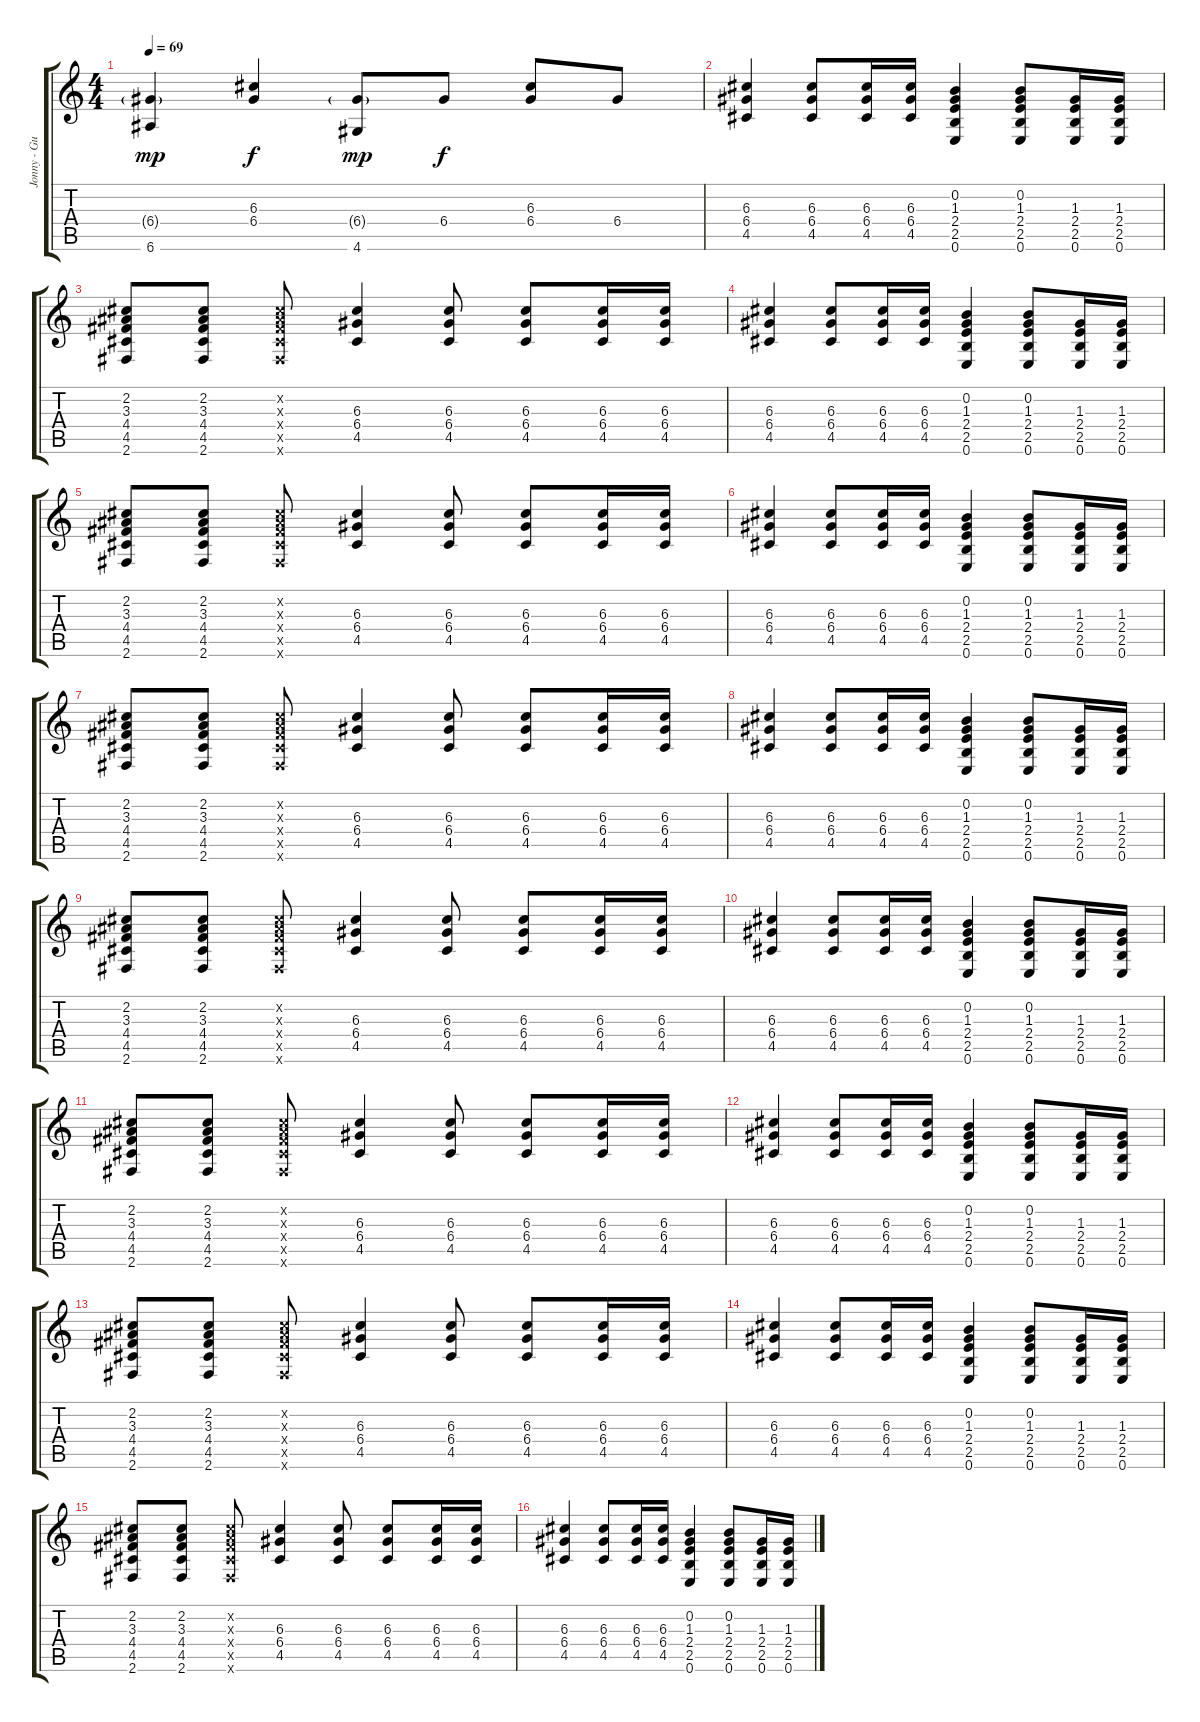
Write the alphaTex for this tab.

\track ("Jonny - Guitar" "Jonny - Gu") {instrument electricguitarjazz}
\staff {score tabs}
\tuning (E4 B3 G3 D3 A2 E2) {hide}
\ts (4 4)
\tempo 69
\clef g2
\ks c
(6.4{g} 6.6).4{dy mp} (6.3 6.4).4{dy f} (6.4{g} 4.6).8{dy mp} 6.4.8{dy f} (6.3 6.4).8 6.4.8 |
(6.3 6.4 4.5).4{volume 15} (6.3 6.4 4.5).8 (6.3 6.4 4.5).16 (6.3 6.4 4.5).16 (0.2 1.3 2.4 2.5 0.6).4 (0.2 1.3 2.4 2.5 0.6).8 (1.3 2.4 2.5 0.6).16 (1.3 2.4 2.5 0.6).16 |
(2.2 3.3 4.4 4.5 2.6).8 (2.2 3.3 4.4 4.5 2.6).8 (2.2{x} 3.3{x} 4.4{x} 4.5{x} 2.6{x}).8 (6.3 6.4 4.5).4 (6.3 6.4 4.5).8 (6.3 6.4 4.5).8 (6.3 6.4 4.5).16 (6.3 6.4 4.5).16 |
(6.3 6.4 4.5).4 (6.3 6.4 4.5).8 (6.3 6.4 4.5).16 (6.3 6.4 4.5).16 (0.2 1.3 2.4 2.5 0.6).4 (0.2 1.3 2.4 2.5 0.6).8 (1.3 2.4 2.5 0.6).16 (1.3 2.4 2.5 0.6).16 |
(2.2 3.3 4.4 4.5 2.6).8 (2.2 3.3 4.4 4.5 2.6).8 (2.2{x} 3.3{x} 4.4{x} 4.5{x} 2.6{x}).8 (6.3 6.4 4.5).4 (6.3 6.4 4.5).8 (6.3 6.4 4.5).8 (6.3 6.4 4.5).16 (6.3 6.4 4.5).16 |
(6.3 6.4 4.5).4 (6.3 6.4 4.5).8 (6.3 6.4 4.5).16 (6.3 6.4 4.5).16 (0.2 1.3 2.4 2.5 0.6).4 (0.2 1.3 2.4 2.5 0.6).8 (1.3 2.4 2.5 0.6).16 (1.3 2.4 2.5 0.6).16 |
(2.2 3.3 4.4 4.5 2.6).8 (2.2 3.3 4.4 4.5 2.6).8 (2.2{x} 3.3{x} 4.4{x} 4.5{x} 2.6{x}).8 (6.3 6.4 4.5).4 (6.3 6.4 4.5).8 (6.3 6.4 4.5).8 (6.3 6.4 4.5).16 (6.3 6.4 4.5).16 |
(6.3 6.4 4.5).4 (6.3 6.4 4.5).8 (6.3 6.4 4.5).16 (6.3 6.4 4.5).16 (0.2 1.3 2.4 2.5 0.6).4 (0.2 1.3 2.4 2.5 0.6).8 (1.3 2.4 2.5 0.6).16 (1.3 2.4 2.5 0.6).16 |
(2.2 3.3 4.4 4.5 2.6).8 (2.2 3.3 4.4 4.5 2.6).8 (2.2{x} 3.3{x} 4.4{x} 4.5{x} 2.6{x}).8 (6.3 6.4 4.5).4 (6.3 6.4 4.5).8 (6.3 6.4 4.5).8 (6.3 6.4 4.5).16 (6.3 6.4 4.5).16 |
(6.3 6.4 4.5).4 (6.3 6.4 4.5).8 (6.3 6.4 4.5).16 (6.3 6.4 4.5).16 (0.2 1.3 2.4 2.5 0.6).4 (0.2 1.3 2.4 2.5 0.6).8 (1.3 2.4 2.5 0.6).16 (1.3 2.4 2.5 0.6).16 |
(2.2 3.3 4.4 4.5 2.6).8 (2.2 3.3 4.4 4.5 2.6).8 (2.2{x} 3.3{x} 4.4{x} 4.5{x} 2.6{x}).8 (6.3 6.4 4.5).4 (6.3 6.4 4.5).8 (6.3 6.4 4.5).8 (6.3 6.4 4.5).16 (6.3 6.4 4.5).16 |
(6.3 6.4 4.5).4 (6.3 6.4 4.5).8 (6.3 6.4 4.5).16 (6.3 6.4 4.5).16 (0.2 1.3 2.4 2.5 0.6).4 (0.2 1.3 2.4 2.5 0.6).8 (1.3 2.4 2.5 0.6).16 (1.3 2.4 2.5 0.6).16 |
(2.2 3.3 4.4 4.5 2.6).8 (2.2 3.3 4.4 4.5 2.6).8 (2.2{x} 3.3{x} 4.4{x} 4.5{x} 2.6{x}).8 (6.3 6.4 4.5).4 (6.3 6.4 4.5).8 (6.3 6.4 4.5).8 (6.3 6.4 4.5).16 (6.3 6.4 4.5).16 |
(6.3 6.4 4.5).4 (6.3 6.4 4.5).8 (6.3 6.4 4.5).16 (6.3 6.4 4.5).16 (0.2 1.3 2.4 2.5 0.6).4 (0.2 1.3 2.4 2.5 0.6).8 (1.3 2.4 2.5 0.6).16 (1.3 2.4 2.5 0.6).16 |
(2.2 3.3 4.4 4.5 2.6).8 (2.2 3.3 4.4 4.5 2.6).8 (2.2{x} 3.3{x} 4.4{x} 4.5{x} 2.6{x}).8 (6.3 6.4 4.5).4 (6.3 6.4 4.5).8 (6.3 6.4 4.5).8 (6.3 6.4 4.5).16 (6.3 6.4 4.5).16 |
(6.3 6.4 4.5).4 (6.3 6.4 4.5).8 (6.3 6.4 4.5).16 (6.3 6.4 4.5).16 (0.2 1.3 2.4 2.5 0.6).4 (0.2 1.3 2.4 2.5 0.6).8 (1.3 2.4 2.5 0.6).16 (1.3 2.4 2.5 0.6).16
